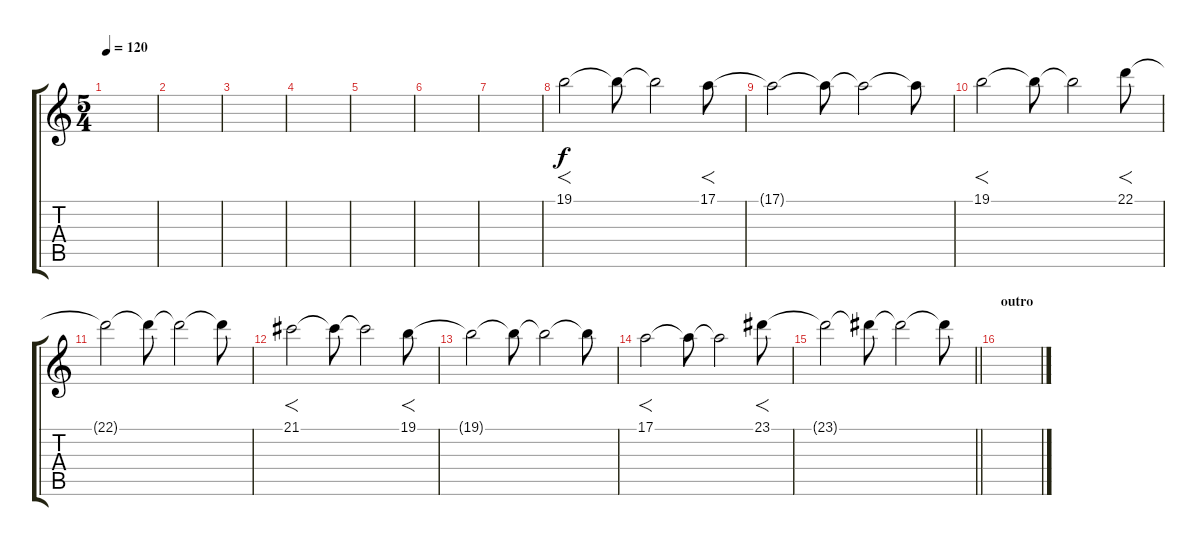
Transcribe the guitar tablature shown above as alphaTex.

\track "" {instrument stringensemble1}
\staff {score tabs}
\tuning (E4 B3 G3 D3 A2 E2) {hide}
\ts (5 4)
\tempo 120
\clef g2
\ks c
|
|
|
|
|
|
|
19.1.2{f} 19.1{t}.8 19.1{t}.2 17.1.8{f} |
17.1{t}.2 17.1{t}.8 17.1{t}.2 17.1{t}.8 |
19.1.2{f} 19.1{t}.8 19.1{t}.2 22.1.8{f} |
22.1{t}.2 22.1{t}.8 22.1{t}.2 22.1{t}.8 |
21.1.2{f} 21.1{t}.8 21.1{t}.2 19.1.8{f} |
19.1{t}.2 19.1{t}.8 19.1{t}.2 19.1{t}.8 |
17.1.2{f} 17.1{t}.8 17.1{t}.2 23.1.8{f} |
\barLineRight lightlight
23.1{t}.2 23.1{t}.8 23.1{t}.2 23.1{t}.8 |
\section ("" "outro")
